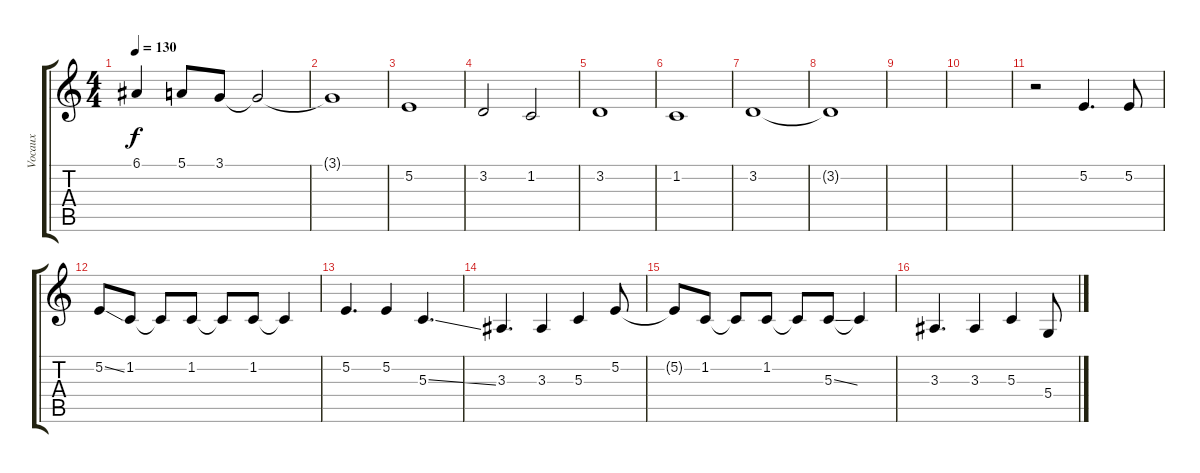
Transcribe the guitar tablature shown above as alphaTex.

\track ("Vocaux" "Vocaux") {instrument lead2sawtooth}
\staff {score tabs}
\tuning (E4 B3 G3 D3 A2 E2) {hide}
\ts (4 4)
\tempo 130
\clef g2
\ks c
6.1.4{dy f} 5.1.8 3.1.8 3.1{t}.2 |
3.1{t}.1 |
5.2.1 |
3.2.2 1.2.2 |
3.2.1 |
1.2.1 |
3.2.1 |
3.2{t}.1 |
|
|
r.2 5.2.4{d} 5.2.8 |
5.2{ss}.8 1.2.8 1.2{t}.8 1.2.8 1.2{t}.8 1.2.8 1.2{t}.4 |
5.2.4{d} 5.2.4 5.3{ss}.4{d} |
3.3.4{d} 3.3.4 5.3.4 5.2.8 |
5.2{t}.8 1.2.8 1.2{t}.8 1.2.8 1.2{t}.8 5.3{ss}.8 5.3{t}.4 |
3.3.4{d} 3.3.4 5.3.4 5.4.8
